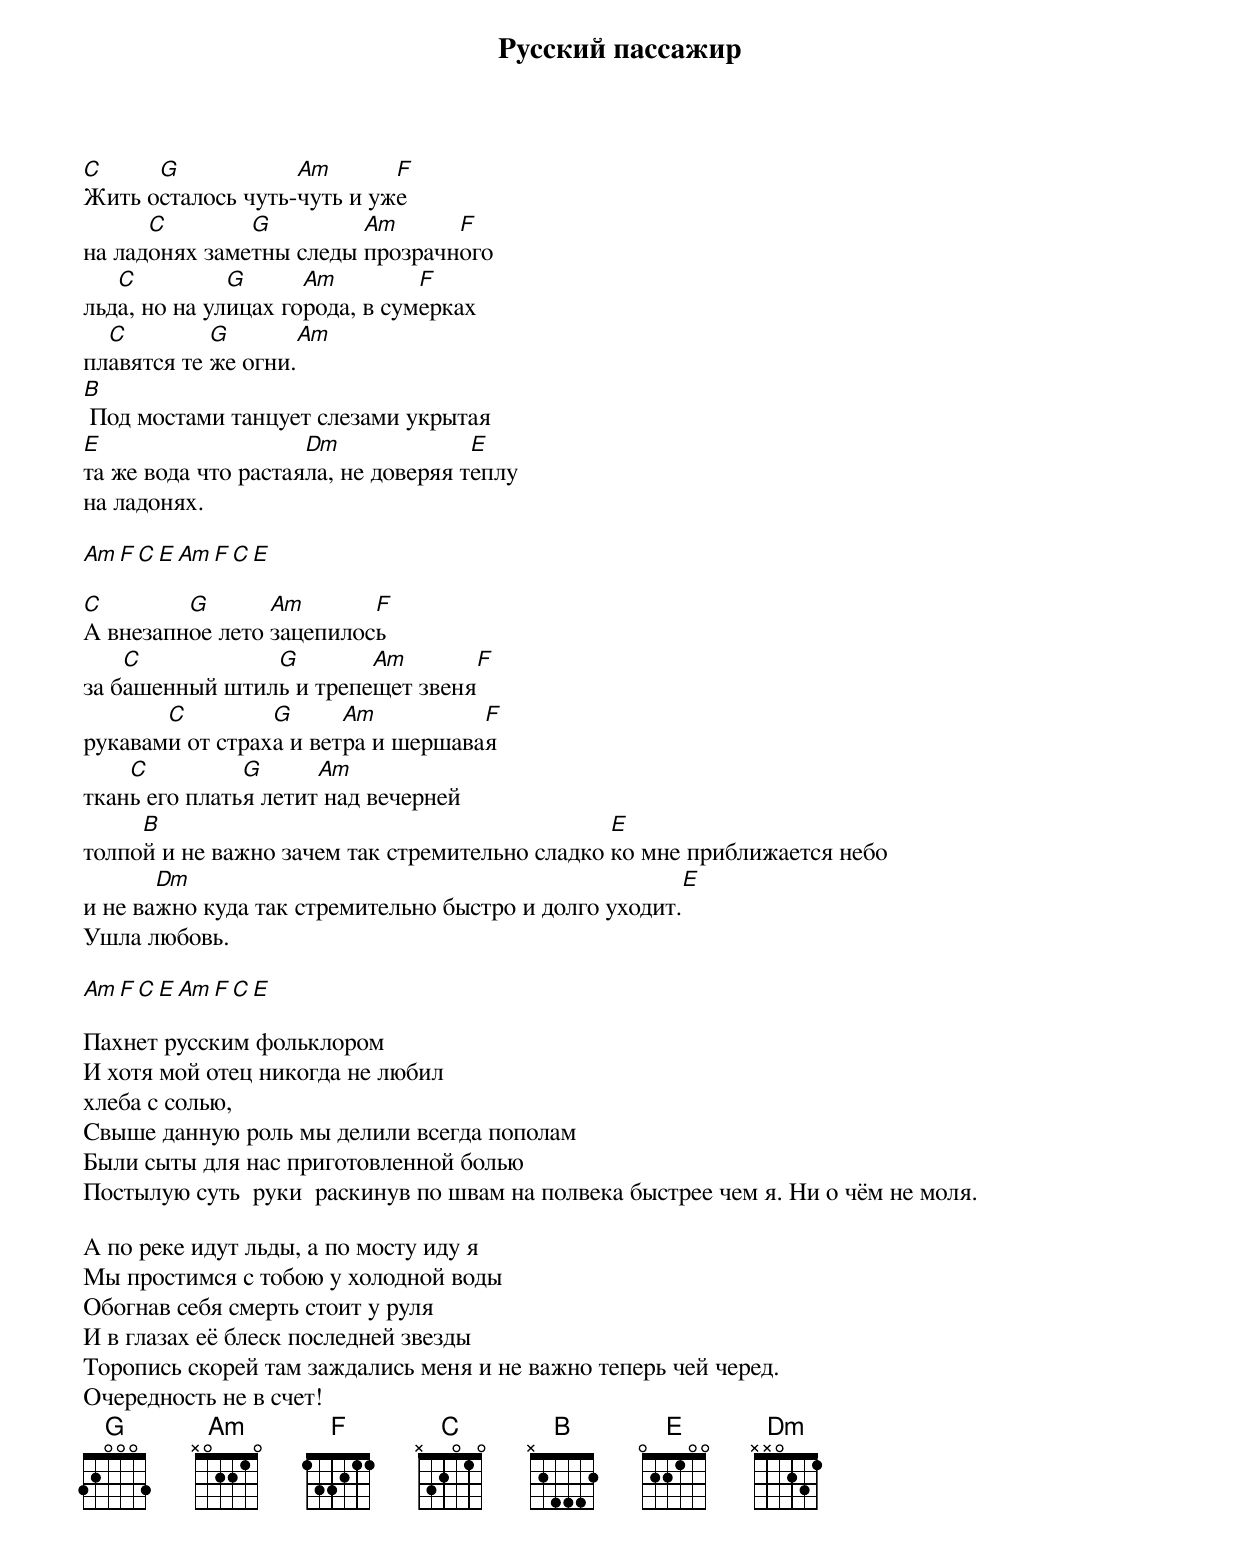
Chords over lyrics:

Русский пассажир

С     G            Am       F
Жить осталось чуть-чуть и уже
      C        G         Am      F
на ладонях заметны следы прозрачного
   C          G      Am         F
льда, но на улицах города, в сумерках
  C         G       Am
плавятся те же огни.
B
 Под мостами танцует слезами укрытая
E                    Dm              E
та же вода что растаяла, не доверяя теплу
на ладонях.

Am F C E Am F C E

C        G       Am       F
А внезапное лето зацепилось
    C           G        Am        F
за башенный штиль и трепещет звеня
       C         G      Am          F
рукавами от страха и ветра и шершавая
    C          G      Am
ткань его платья летит над вечерней
     B                            	        E
толпой и не важно зачем так стремительно сладко ко мне приближается небо
       Dm	        			       E
и не важно куда так стремительно быстро и долго уходит.
Ушла любовь.

Am F C E Am F C E

Пахнет русским фольклором
И хотя мой отец никогда не любил
хлеба с солью,
Свыше данную роль мы делили всегда пополам
Были сыты для нас приготовленной болью
Постылую суть  руки  раскинув по швам на полвека быстрее чем я. Ни о чём не моля.

А по реке идут льды, а по мосту иду я
Мы простимся с тобою у холодной воды
Обогнав себя смерть стоит у руля
И в глазах её блеск последней звезды
Торопись скорей там заждались меня и не важно теперь чей черед.
Очередность не в счет!
